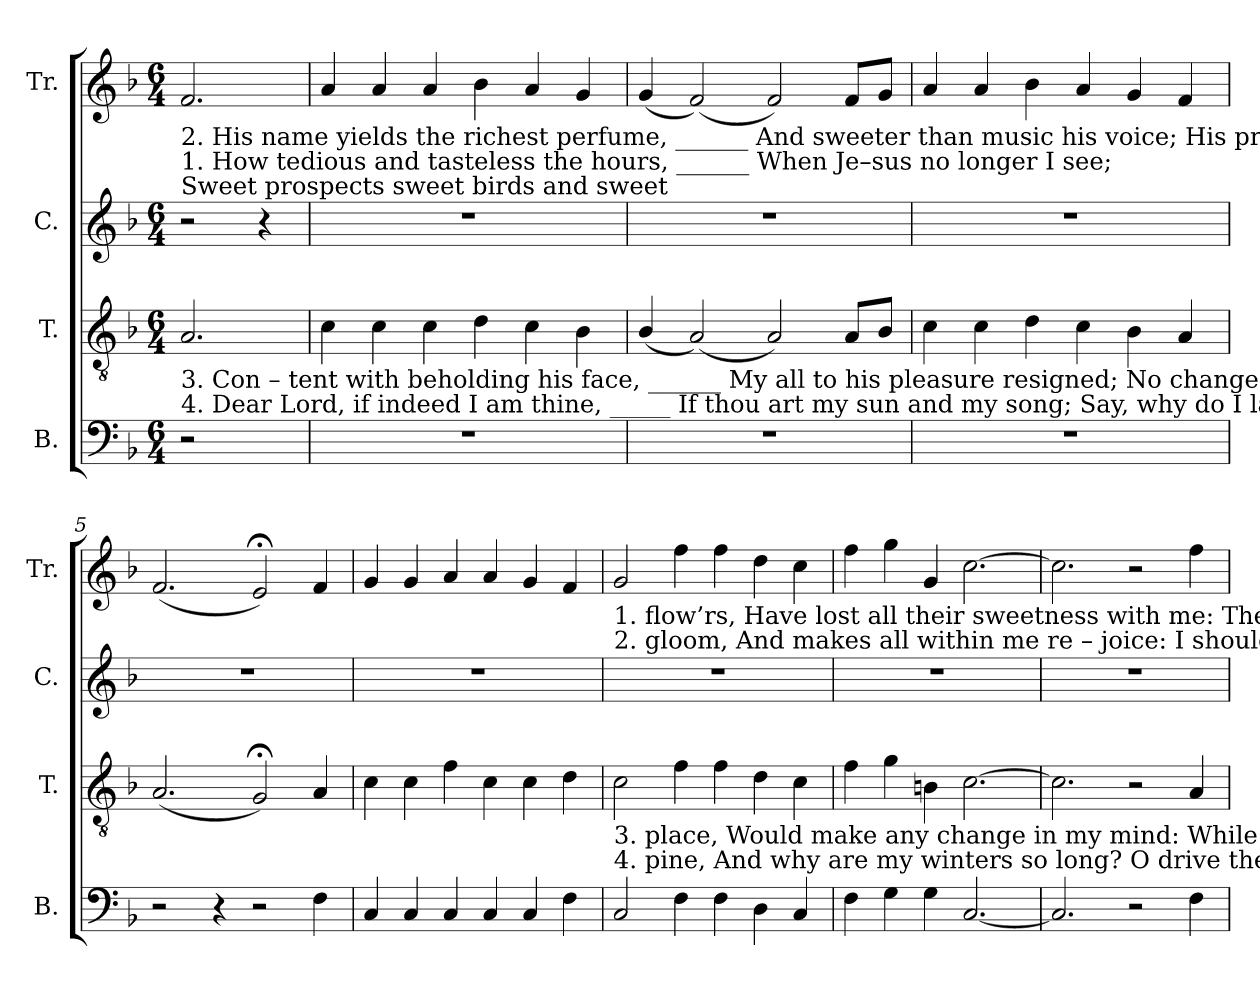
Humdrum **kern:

**kern	**kern	**kern	**kern
*part4	*part3	*part2	*part1
*staff4	*staff3	*staff2	*staff1
*I"B.	*I"T.	*I"C.	*I"Tr.
*I'B.	*I'T.	*I'C.	*I'Tr.
*clefF4	*clefGv2	*clefG2	*clefG2
*k[b-]	*k[b-]	*k[b-]	*k[b-]
*M6/4	*M6/4	*M6/4	*M6/4
*MM150	*MM150	*MM150	*MM150
=1	=1	=1	=1
!	!	!	!LO:TX:b:t=2.   His    name  yields  the richest perfume, ______  And  sweeter than  music  his  voice;               His presence disperses  my
!	!	!	!LO:TX:b:t=1.  How     tedious and tasteless the  hours, ______  When Je–sus no   longer   I         see;
!	!	!	!LO:TX:b:t=Sweet prospects sweet birds and sweet
!	!LO:TX:b:t=3. Con  –   tent with beholding his  face, ______       My     all   to   his  pleasure resigned;                 No  changes of   season  or	!	!
!	!LO:TX:b:t=4. Dear     Lord,  if  indeed  I    am    thine, _____        If    thou art  my  sun  and my  song;                 Say,  why do  I  languish and	!	!
2r	2.A/	2r	2.f/
4ryy	.	4r	.
=2	=2	=2	=2
1.r	4c\	1.r	4a/
.	4c\	.	4a/
.	4c\	.	4a/
.	4d\	.	4b-\
.	4c\	.	4a/
.	4B-\	.	4g/
=3	=3	=3	=3
1.r	(4B-/	1.r	(4g/
.	(2A/)	.	(2f/)
.	2A/)	.	2f/)
.	8A/L	.	8f/L
.	8B-/J	.	8g/J
=4	=4	=4	=4
1.r	4c\	1.r	4a/
.	4c\	.	4a/
.	4d\	.	4b-\
.	4c\	.	4a/
.	4B-\	.	4g/
.	4A/	.	4f/
=5	=5	=5	=5
2r	(2.A/	1.r	(2.f/
4r	.	.	.
2r	2G;</)	.	2e;</)
4F\	4A/	.	4f/
=6	=6	=6	=6
4C/	4c\	1.r	4g/
4C/	4c\	.	4g/
4C/	4f\	.	4a/
4C/	4c\	.	4a/
4C/	4c\	.	4g/
4F\	4d\	.	4f/
!!LO:LB:g=z
=7	=7	=7	=7
!	!	!	!LO:TX:b:t=1.  flow’rs, Have lost all their sweetness with me&colon;                             The       midsummer  sun shines but dim,     The fields strive in
!	!	!	!LO:TX:b:t=2.  gloom,   And makes all within me re – joice&colon;                                      I          should, were he always thus nigh,   Have nothing  to
!	!LO:TX:b:t=3. place,  Would make any change in my mind&colon;                               While bless'd with a sense  of  his    love,         A     palace      a	!	!
!	!LO:TX:b:t=4. pine,    And  why  are my winters  so  long?                                       O drive these dark clouds from my sky,       Thy soul-cheering	!	!
2C/	2c\	1.r	2g/
4F\	4f\	.	4ff\
4F\	4f\	.	4ff\
4D\	4d\	.	4dd\
4C/	4c\	.	4cc\
=8	=8	=8	=8
4F\	4f\	1.r	4ff\
4G\	4g\	.	4gg\
4G\	4Bn\	.	4g/
[2.C/	[2.c\	.	[2.cc\
=9	=9	=9	=9
2.C/]	2.c\]	1.r	2.cc\]
2r	2r	.	2r
4F\	4A/	.	4ff\
=	=	=	=
*-	*-	*-	*-
